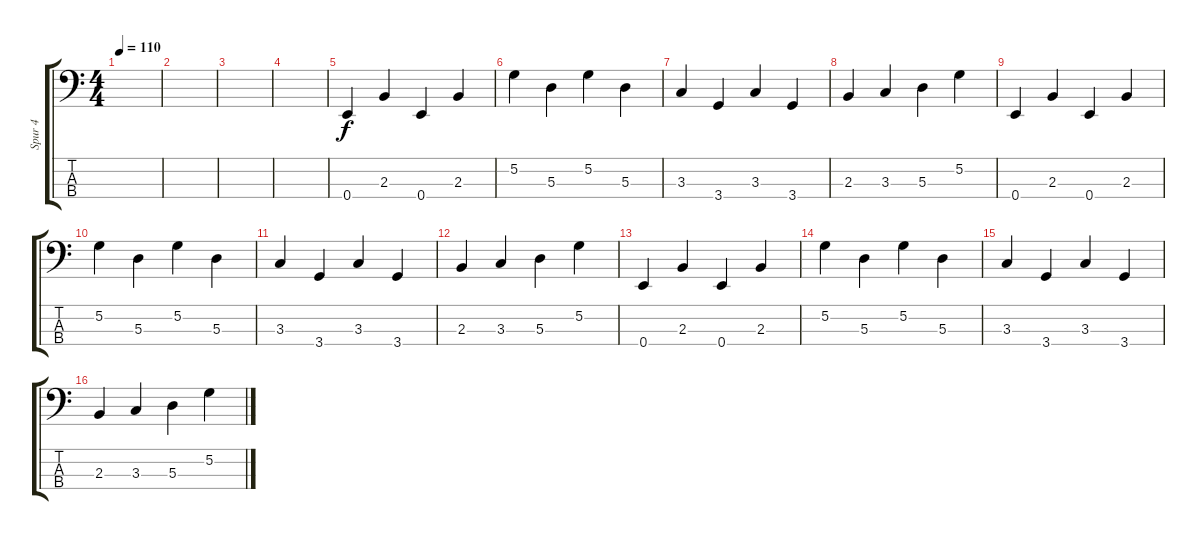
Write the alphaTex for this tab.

\track ("Spur 4" "Spur 4") {instrument electricbasspick}
\staff {score tabs}
\tuning (G2 D2 A1 E1) {hide}
\ts (4 4)
\tempo 110
\clef f4
\ks c
|
|
|
|
0.4.4 2.3.4 0.4.4 2.3.4 |
5.2.4 5.3.4 5.2.4 5.3.4 |
3.3.4 3.4.4 3.3.4 3.4.4 |
2.3.4 3.3.4 5.3.4 5.2.4 |
0.4.4 2.3.4 0.4.4 2.3.4 |
5.2.4 5.3.4 5.2.4 5.3.4 |
3.3.4 3.4.4 3.3.4 3.4.4 |
2.3.4 3.3.4 5.3.4 5.2.4 |
0.4.4 2.3.4 0.4.4 2.3.4 |
5.2.4 5.3.4 5.2.4 5.3.4 |
3.3.4 3.4.4 3.3.4 3.4.4 |
2.3.4 3.3.4 5.3.4 5.2.4
